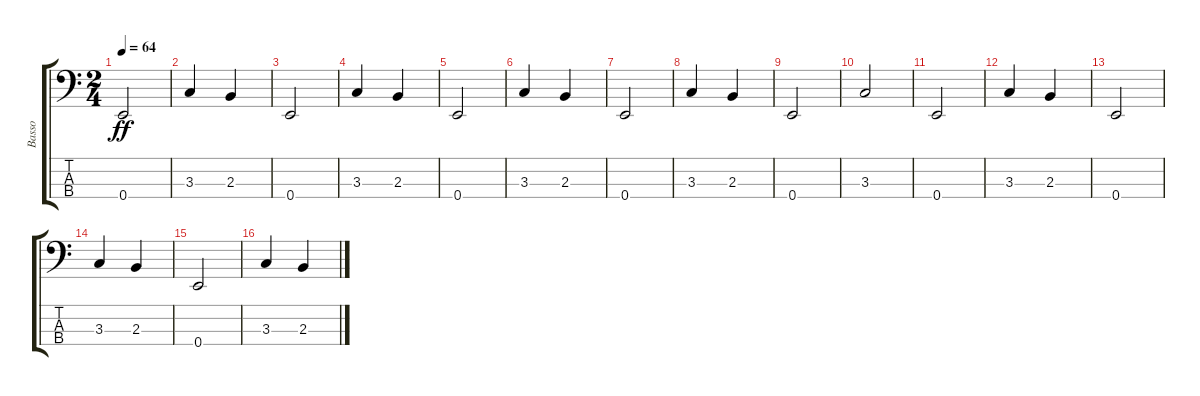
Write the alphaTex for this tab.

\track ("Basso" "Basso") {instrument electricbassfinger}
\staff {score tabs}
\tuning (G2 D2 A1 E1) {hide}
\ts (2 4)
\tempo 64
\clef f4
\ks c
0.4.2{dy ff} |
3.3.4 2.3.4 |
0.4.2 |
3.3.4 2.3.4 |
0.4.2 |
3.3.4 2.3.4 |
0.4.2 |
3.3.4 2.3.4 |
0.4.2 |
3.3.2 |
0.4.2 |
3.3.4 2.3.4 |
0.4.2 |
3.3.4 2.3.4 |
0.4.2 |
3.3.4 2.3.4
